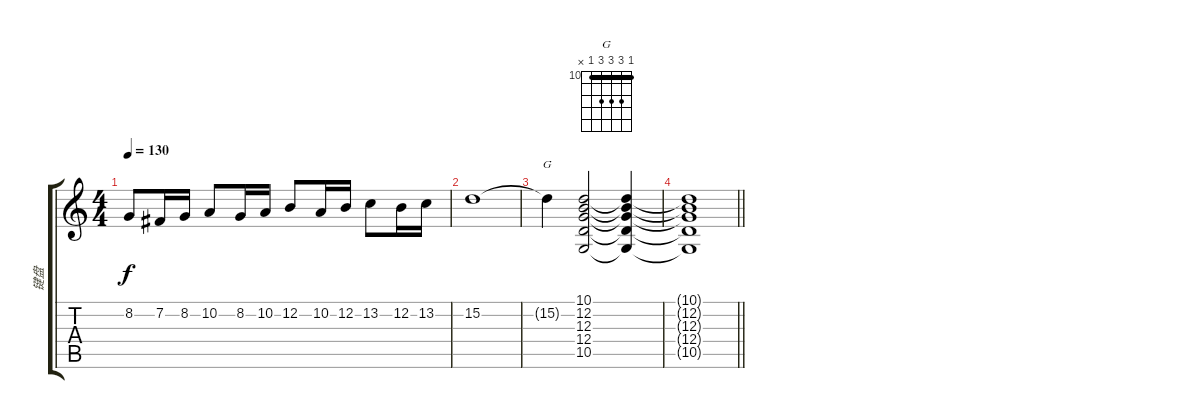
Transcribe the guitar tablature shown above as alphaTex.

\track ("键盘" "键盘") {instrument choiraahs}
\staff {score tabs}
\tuning (E4 B3 G3 D3 A2 D2) {hide}
\chord ("G" 10 12 12 12 10 x) {firstfret 10 barre 10}
\ts (4 4)
\tempo 130
\clef g2
\ks c
8.2.8{dy f} 7.2.16 8.2.16 10.2.8 8.2.16 10.2.16 12.2.8 10.2.16 12.2.16 13.2.8 12.2.16 13.2.16 |
15.2.1 |
15.2{t}.4{ch "G"} (10.1 12.2 12.3 12.4 10.5).2 (10.1{t} 12.2{t} 12.3{t} 12.4{t} 10.5{t}).4 |
\barLineRight lightlight
(10.1{t} 12.2{t} 12.3{t} 12.4{t} 10.5{t}).1
